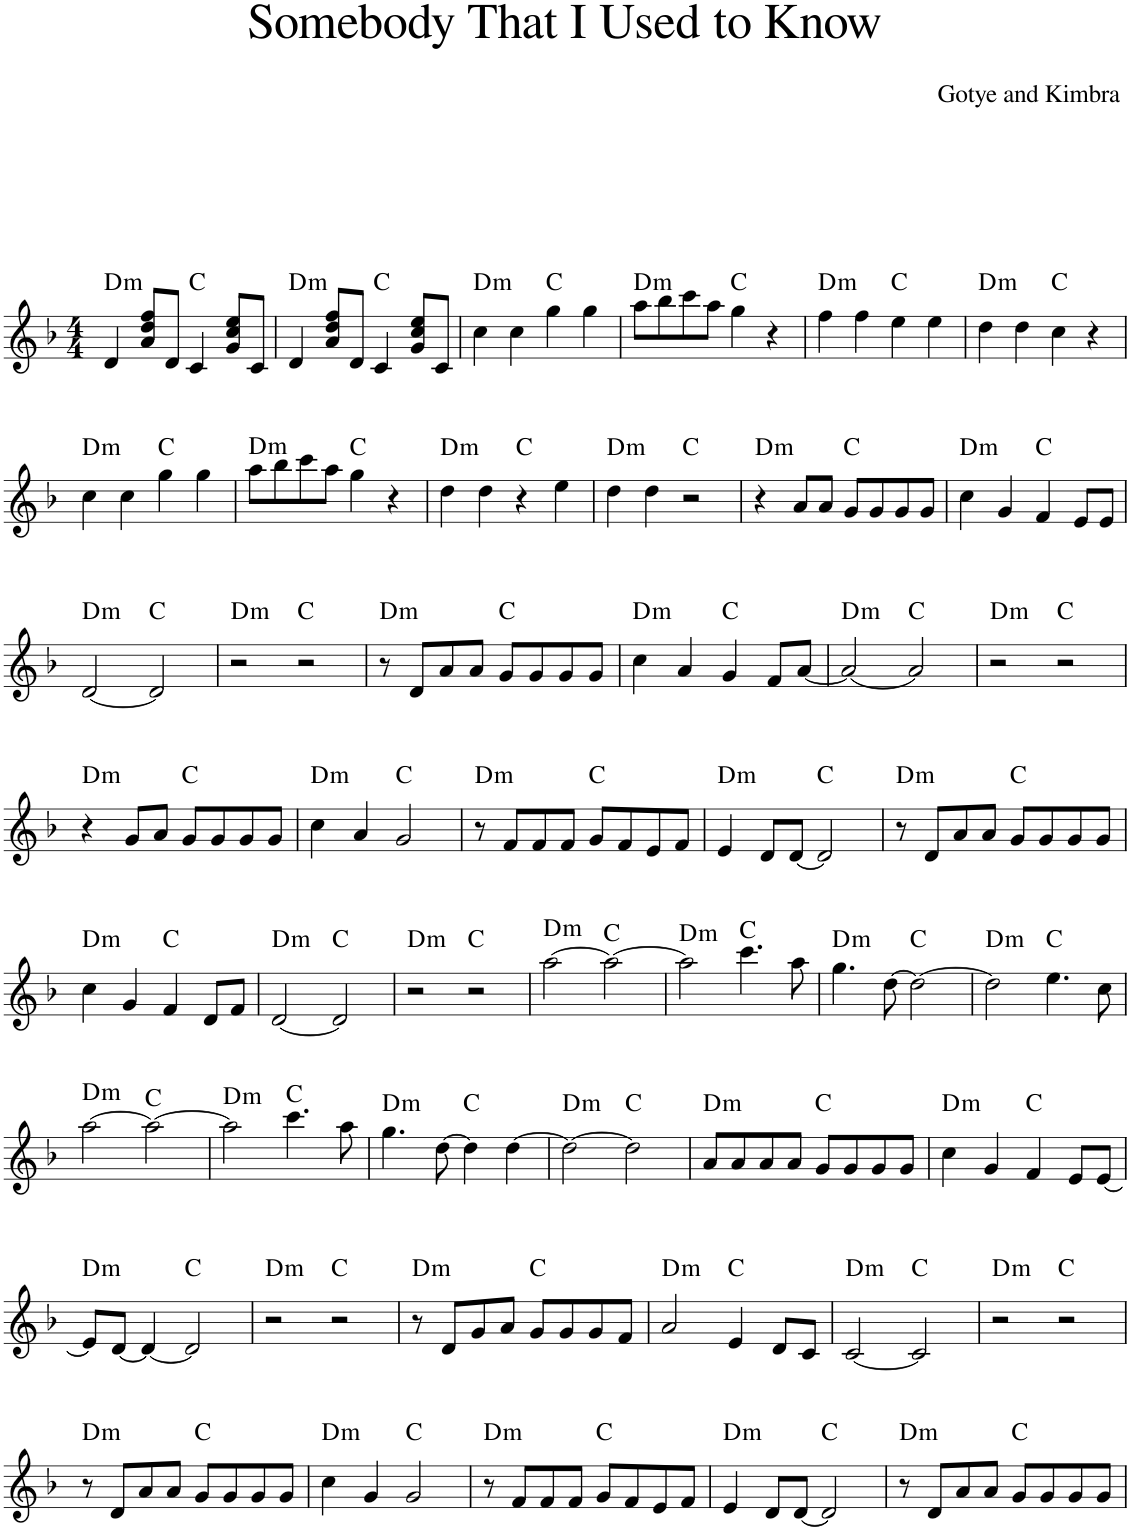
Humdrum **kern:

**kern	**harte
*part1	*part1
*staff1	*
*I"Piano	*
*I'Pno.	*
*clefG2	*
*k[b-]	*
*M4/4	*
=1	=1
!	!LO:H:kt=m
4d/	D:min
8a/ 8dd/ 8ff/L	.
8d/J	.
4c/	C:maj
8g/ 8cc/ 8ee/L	.
8c/J	.
=2	=2
!	!LO:H:kt=m
4d/	D:min
8a/ 8dd/ 8ff/L	.
8d/J	.
4c/	C:maj
8g/ 8cc/ 8ee/L	.
8c/J	.
=3	=3
!	!LO:H:kt=m
4cc\	D:min
4cc\	.
4gg\	C:maj
4gg\	.
=4	=4
!	!LO:H:kt=m
8aa\L	D:min
8bb-\	.
8ccc\	.
8aa\J	.
4gg\	C:maj
4r	.
=5	=5
!	!LO:H:kt=m
4ff\	D:min
4ff\	.
4ee\	C:maj
4ee\	.
=6	=6
!	!LO:H:kt=m
4dd\	D:min
4dd\	.
4cc\	C:maj
4r	.
!!LO:LB:g=z
=7	=7
!	!LO:H:kt=m
4cc\	D:min
4cc\	.
4gg\	C:maj
4gg\	.
=8	=8
!	!LO:H:kt=m
8aa\L	D:min
8bb-\	.
8ccc\	.
8aa\J	.
4gg\	C:maj
4r	.
=9	=9
!	!LO:H:kt=m
4dd\	D:min
4dd\	.
4r	C:maj
4ee\	.
=10	=10
!	!LO:H:kt=m
4dd\	D:min
4dd\	.
2r	C:maj
=11	=11
!	!LO:H:kt=m
4r	D:min
8a/L	.
8a/J	.
8g/L	C:maj
8g/	.
8g/	.
8g/J	.
=12	=12
!	!LO:H:kt=m
4cc\	D:min
4g/	.
4f/	C:maj
8e/L	.
8e/J	.
!!LO:LB:g=z
=13	=13
!	!LO:H:kt=m
[2d/	D:min
2d/]	C:maj
=14	=14
!	!LO:H:kt=m
2r	D:min
2r	C:maj
=15	=15
!	!LO:H:kt=m
8r	D:min
8d/L	.
8a/	.
8a/J	.
8g/L	C:maj
8g/	.
8g/	.
8g/J	.
=16	=16
!	!LO:H:kt=m
4cc\	D:min
4a/	.
4g/	C:maj
8f/L	.
[8a/J	.
=17	=17
!	!LO:H:kt=m
2a/_	D:min
2a/]	C:maj
=18	=18
!	!LO:H:kt=m
2r	D:min
2r	C:maj
!!LO:LB:g=z
=19	=19
!	!LO:H:kt=m
4r	D:min
8g/L	.
8a/J	.
8g/L	C:maj
8g/	.
8g/	.
8g/J	.
=20	=20
!	!LO:H:kt=m
4cc\	D:min
4a/	.
2g/	C:maj
=21	=21
!	!LO:H:kt=m
8r	D:min
8f/L	.
8f/	.
8f/J	.
8g/L	C:maj
8f/	.
8e/	.
8f/J	.
=22	=22
!	!LO:H:kt=m
4e/	D:min
8d/L	.
[8d/J	.
2d/]	C:maj
=23	=23
!	!LO:H:kt=m
8r	D:min
8d/L	.
8a/	.
8a/J	.
8g/L	C:maj
8g/	.
8g/	.
8g/J	.
!!LO:LB:g=z
=24	=24
!	!LO:H:kt=m
4cc\	D:min
4g/	.
4f/	C:maj
8d/L	.
8f/J	.
=25	=25
!	!LO:H:kt=m
[2d/	D:min
2d/]	C:maj
=26	=26
!	!LO:H:kt=m
2r	D:min
2r	C:maj
=27	=27
!	!LO:H:kt=m
[2aa\	D:min
2aa\_	C:maj
=28	=28
!	!LO:H:kt=m
2aa\]	D:min
4.ccc\	C:maj
8aa\	.
=29	=29
!	!LO:H:kt=m
4.gg\	D:min
[8dd\	.
2dd\_	C:maj
=30	=30
!	!LO:H:kt=m
2dd\]	D:min
4.ee\	C:maj
8cc\	.
!!LO:LB:g=z
=31	=31
!	!LO:H:kt=m
[2aa\	D:min
2aa\_	C:maj
=32	=32
!	!LO:H:kt=m
2aa\]	D:min
4.ccc\	C:maj
8aa\	.
=33	=33
!	!LO:H:kt=m
4.gg\	D:min
[8dd\	.
4dd\]	C:maj
[4dd\	.
=34	=34
!	!LO:H:kt=m
2dd\_	D:min
2dd\]	C:maj
=35	=35
!	!LO:H:kt=m
8a/L	D:min
8a/	.
8a/	.
8a/J	.
8g/L	C:maj
8g/	.
8g/	.
8g/J	.
=36	=36
!	!LO:H:kt=m
4cc\	D:min
4g/	.
4f/	C:maj
8e/L	.
[8e/J	.
!!LO:LB:g=z
=37	=37
!	!LO:H:kt=m
8e/L]	D:min
[8d/J	.
4d/_	.
2d/]	C:maj
=38	=38
!	!LO:H:kt=m
2r	D:min
2r	C:maj
=39	=39
!	!LO:H:kt=m
8r	D:min
8d/L	.
8g/	.
8a/J	.
8g/L	C:maj
8g/	.
8g/	.
8f/J	.
=40	=40
!	!LO:H:kt=m
2a/	D:min
4e/	C:maj
8d/L	.
8c/J	.
=41	=41
!	!LO:H:kt=m
[2c/	D:min
2c/]	C:maj
=42	=42
!	!LO:H:kt=m
2r	D:min
2r	C:maj
!!LO:LB:g=z
=43	=43
!	!LO:H:kt=m
8r	D:min
8d/L	.
8a/	.
8a/J	.
8g/L	C:maj
8g/	.
8g/	.
8g/J	.
=44	=44
!	!LO:H:kt=m
4cc\	D:min
4g/	.
2g/	C:maj
=45	=45
!	!LO:H:kt=m
8r	D:min
8f/L	.
8f/	.
8f/J	.
8g/L	C:maj
8f/	.
8e/	.
8f/J	.
=46	=46
!	!LO:H:kt=m
4e/	D:min
8d/L	.
[8d/J	.
2d/]	C:maj
=47	=47
!	!LO:H:kt=m
8r	D:min
8d/L	.
8a/	.
8a/J	.
8g/L	C:maj
8g/	.
8g/	.
8g/J	.
=	=
*-	*-
